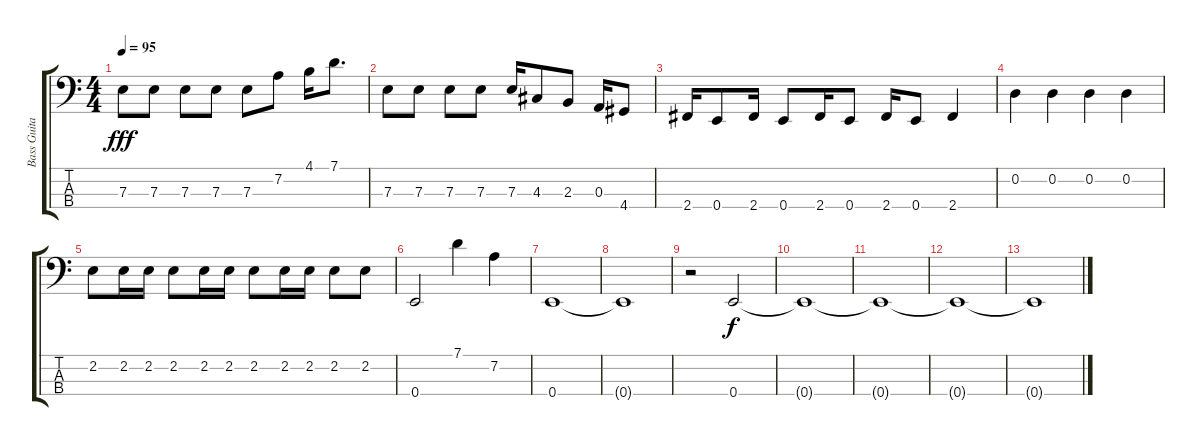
\track ("Bass Guitar" "Bass Guita") {instrument electricbassfinger}
\staff {score tabs}
\tuning (G2 D2 A1 E1) {hide}
\ts (4 4)
\tempo 95
\clef f4
\ks c
7.3.8{dy fff} 7.3.8 7.3.8 7.3.8 7.3.8 7.2.8 4.1.16 7.1.8{d} |
7.3.8 7.3.8 7.3.8 7.3.8 7.3.16 4.3.8 2.3.8 0.3.16 4.4.8 |
2.4.16 0.4.8 2.4.16 0.4.8 2.4.16 0.4.8 2.4.16 0.4.8 2.4.4 |
0.2.4 0.2.4 0.2.4 0.2.4 |
2.2.8 2.2.16 2.2.16 2.2.8 2.2.16 2.2.16 2.2.8 2.2.16 2.2.16 2.2.8 2.2.8 |
0.4.2 7.1.4{volume 11} 7.2.4 |
0.4.1 |
0.4{t}.1 |
r.2 0.4.2{dy f volume 9} |
0.4{t}.1 |
0.4{t}.1 |
0.4{t}.1 |
0.4{t}.1
